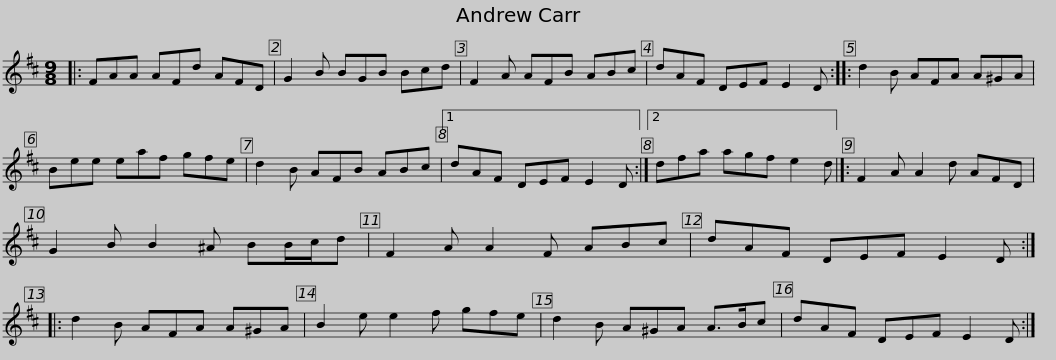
X:1
L:1/8
M:9/8
I:linebreak $
K:D
V:1 treble
V:1
|: FAA AFd AFD | G2 B BGB Bcd | F2 A AFB ABc | dAF DEF E2 D ::$ d2 B AFA A^GA | %5
 Bee eaf gfe | d2 B AFB ABc |1 dAF DEF E2 D :|2 dfa agf e2 d |]:$ F2 A A2 d AFD | %10
 G2 B B2 ^A BB/c/d | F2 A A2 F ABc | dAF DEF E2 D :: d2 B AFA A^GA |$ B2 e e2 f gfe | %15
 d2 B A^GA A>Bc | dAF DEF E2 D :| %17
